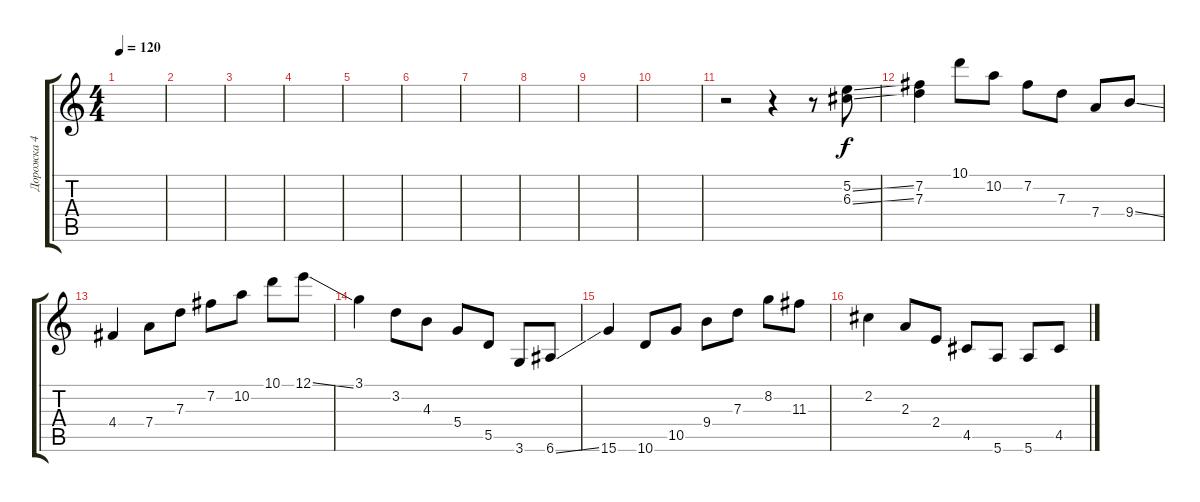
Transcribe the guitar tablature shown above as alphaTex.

\track ("Дорожка 4" "Дорожка 4") {instrument overdrivenguitar}
\staff {score tabs}
\tuning (E4 B3 G3 D3 A2 E2) {hide}
\ts (4 4)
\tempo 120
\clef g2
\ks c
|
|
|
|
|
|
|
|
|
|
r.2 r.4 r.8 (5.2{ss} 6.3{ss}).8 |
(7.2 7.3).4 10.1.8 10.2.8 7.2.8 7.3.8 7.4.8 9.4{ss}.8 |
4.4.4 7.4.8 7.3.8 7.2.8 10.2.8 10.1.8 12.1{ss}.8 |
3.1.4 3.2.8 4.3.8 5.4.8 5.5.8 3.6.8 6.6{ss}.8 |
15.6.4 10.6.8 10.5.8 9.4.8 7.3.8 8.2.8 11.3.8 |
2.2.4 2.3.8 2.4.8 4.5.8 5.6.8 5.6.8 4.5{ss}.8
